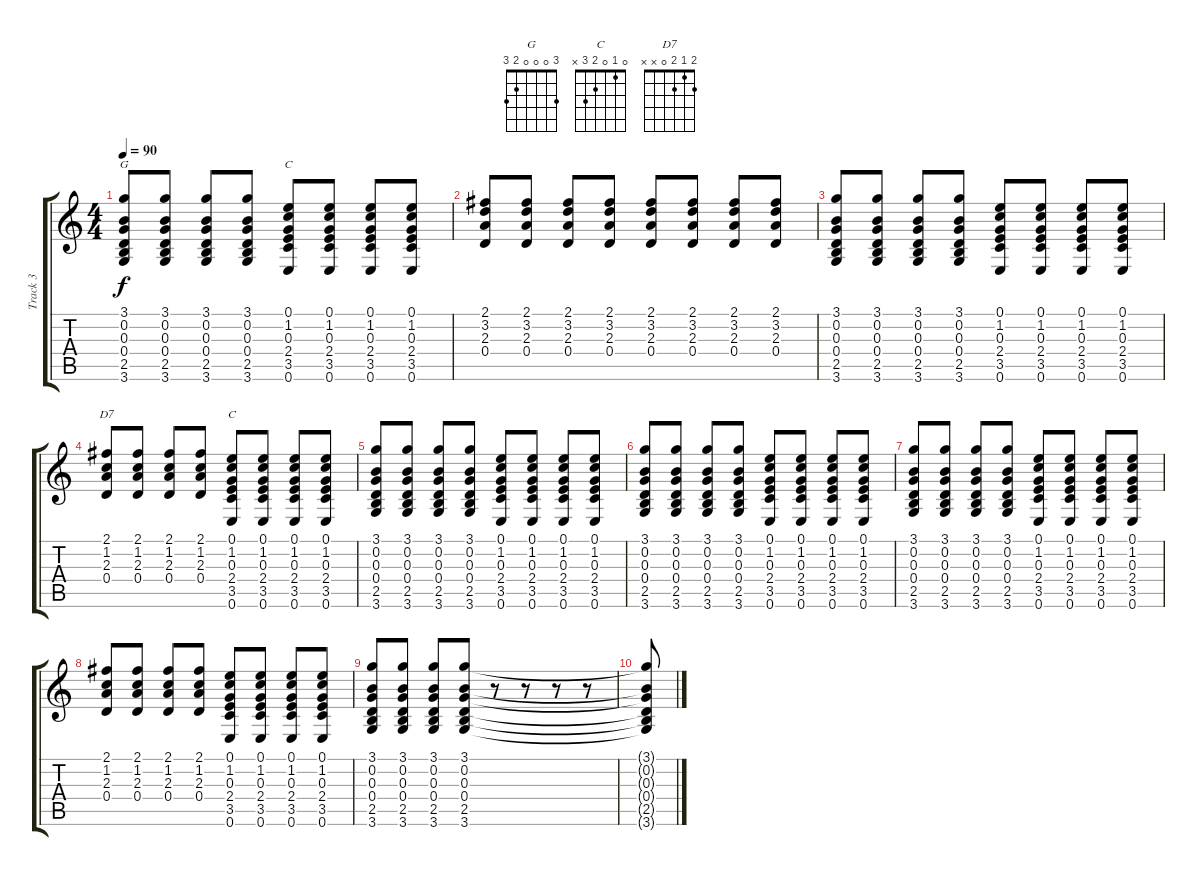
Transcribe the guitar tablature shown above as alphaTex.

\track ("Track 3" "Track 3") {instrument acousticguitarnylon}
\staff {score tabs}
\tuning (E4 B3 G3 D3 A2 E2) {hide}
\chord ("G" 3 0 0 0 2 3)
\chord ("C" 0 1 0 2 3 0)
\chord ("D7" 2 1 2 0 x x)
\chord ("C" 0 1 0 2 3 x)
\ts (4 4)
\tempo 90
\clef g2
\ks c
(3.1 0.2 0.3 0.4 2.5 3.6).8{ch "G" dy f} (3.1 0.2 0.3 0.4 2.5 3.6).8 (3.1 0.2 0.3 0.4 2.5 3.6).8 (3.1 0.2 0.3 0.4 2.5 3.6).8 (0.1 1.2 0.3 2.4 3.5 0.6).8{ch "C"} (0.1 1.2 0.3 2.4 3.5 0.6).8 (0.1 1.2 0.3 2.4 3.5 0.6).8 (0.1 1.2 0.3 2.4 3.5 0.6).8 |
(2.1 3.2 2.3 0.4).8 (2.1 3.2 2.3 0.4).8 (2.1 3.2 2.3 0.4).8 (2.1 3.2 2.3 0.4).8 (2.1 3.2 2.3 0.4).8 (2.1 3.2 2.3 0.4).8 (2.1 3.2 2.3 0.4).8 (2.1 3.2 2.3 0.4).8 |
(3.1 0.2 0.3 0.4 2.5 3.6).8 (3.1 0.2 0.3 0.4 2.5 3.6).8 (3.1 0.2 0.3 0.4 2.5 3.6).8 (3.1 0.2 0.3 0.4 2.5 3.6).8 (0.1 1.2 0.3 2.4 3.5 0.6).8 (0.1 1.2 0.3 2.4 3.5 0.6).8 (0.1 1.2 0.3 2.4 3.5 0.6).8 (0.1 1.2 0.3 2.4 3.5 0.6).8 |
(2.1 1.2 2.3 0.4).8{ch "D7"} (2.1 1.2 2.3 0.4).8 (2.1 1.2 2.3 0.4).8 (2.1 1.2 2.3 0.4).8 (0.1 1.2 0.3 2.4 3.5 0.6).8{ch "C"} (0.1 1.2 0.3 2.4 3.5 0.6).8 (0.1 1.2 0.3 2.4 3.5 0.6).8 (0.1 1.2 0.3 2.4 3.5 0.6).8 |
(3.1 0.2 0.3 0.4 2.5 3.6).8 (3.1 0.2 0.3 0.4 2.5 3.6).8 (3.1 0.2 0.3 0.4 2.5 3.6).8 (3.1 0.2 0.3 0.4 2.5 3.6).8 (0.1 1.2 0.3 2.4 3.5 0.6).8 (0.1 1.2 0.3 2.4 3.5 0.6).8 (0.1 1.2 0.3 2.4 3.5 0.6).8 (0.1 1.2 0.3 2.4 3.5 0.6).8 |
(3.1 0.2 0.3 0.4 2.5 3.6).8 (3.1 0.2 0.3 0.4 2.5 3.6).8 (3.1 0.2 0.3 0.4 2.5 3.6).8 (3.1 0.2 0.3 0.4 2.5 3.6).8 (0.1 1.2 0.3 2.4 3.5 0.6).8 (0.1 1.2 0.3 2.4 3.5 0.6).8 (0.1 1.2 0.3 2.4 3.5 0.6).8 (0.1 1.2 0.3 2.4 3.5 0.6).8 |
(3.1 0.2 0.3 0.4 2.5 3.6).8 (3.1 0.2 0.3 0.4 2.5 3.6).8 (3.1 0.2 0.3 0.4 2.5 3.6).8 (3.1 0.2 0.3 0.4 2.5 3.6).8 (0.1 1.2 0.3 2.4 3.5 0.6).8 (0.1 1.2 0.3 2.4 3.5 0.6).8 (0.1 1.2 0.3 2.4 3.5 0.6).8 (0.1 1.2 0.3 2.4 3.5 0.6).8 |
(2.1 1.2 2.3 0.4).8 (2.1 1.2 2.3 0.4).8 (2.1 1.2 2.3 0.4).8 (2.1 1.2 2.3 0.4).8 (0.1 1.2 0.3 2.4 3.5 0.6).8 (0.1 1.2 0.3 2.4 3.5 0.6).8 (0.1 1.2 0.3 2.4 3.5 0.6).8 (0.1 1.2 0.3 2.4 3.5 0.6).8 |
(3.1 0.2 0.3 0.4 2.5 3.6).8 (3.1 0.2 0.3 0.4 2.5 3.6).8 (3.1 0.2 0.3 0.4 2.5 3.6).8 (3.1 0.2 0.3 0.4 2.5 3.6).8 r.8 r.8 r.8 r.8 |
(3.1{t} 0.2{t} 0.3{t} 0.4{t} 2.5{t} 3.6{t}).8
